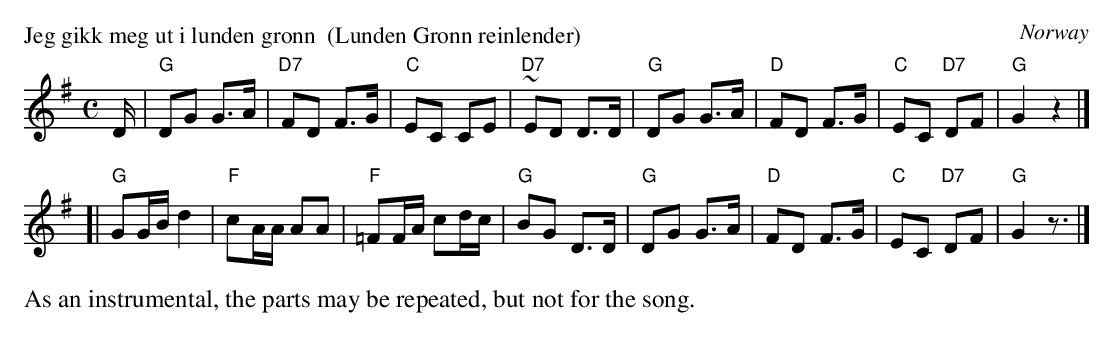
X:1
P: Jeg gikk meg ut i lunden gr\onn  (Lunden Gr\onn reinlender)
O: Norway
M: C
L: 1/16
K: G
D |\
"G"D2G2 G3A | "D7"F2D2 F3G | "C"E2C2 C2E2 | "D7"~E2D2 D3D |\
"G"D2G2 G3A | "D"F2D2 F3G | "C"E2C2 "D7"D2F2 | "G"G4 z4 |]
[|\
"G"G2GB d4 | "F"c2AA A2A2 | "F"=F2FA c2dc | "G"B2G2 D3D |\
"G"D2G2 G3A | "D"F2D2 F3G | "C"E2C2 "D7"D2F2 | "G"G4 z3 |]
